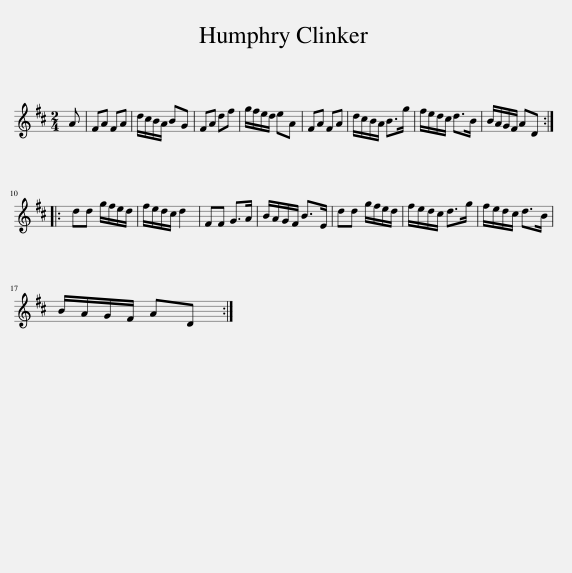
X:1
L:1/8
M:2/4
I:linebreak $
K:D
V:1 treble
V:1
 A | FA FA | d/c/B/A/ BG | FA df | g/f/e/d/ eA | %5
 FA FA | d/c/B/A/ B>g | f/e/d/c/ d>B | B/A/G/F/ AD ::$ dd g/f/e/d/ | %10
 f/e/d/c/ d2 | FF G>A | B/A/G/F/ B>E | dd g/f/e/d/ | f/e/d/c/ d>g | %15
 f/e/d/c/ d>B |$ B/A/G/F/ AD :| %17
